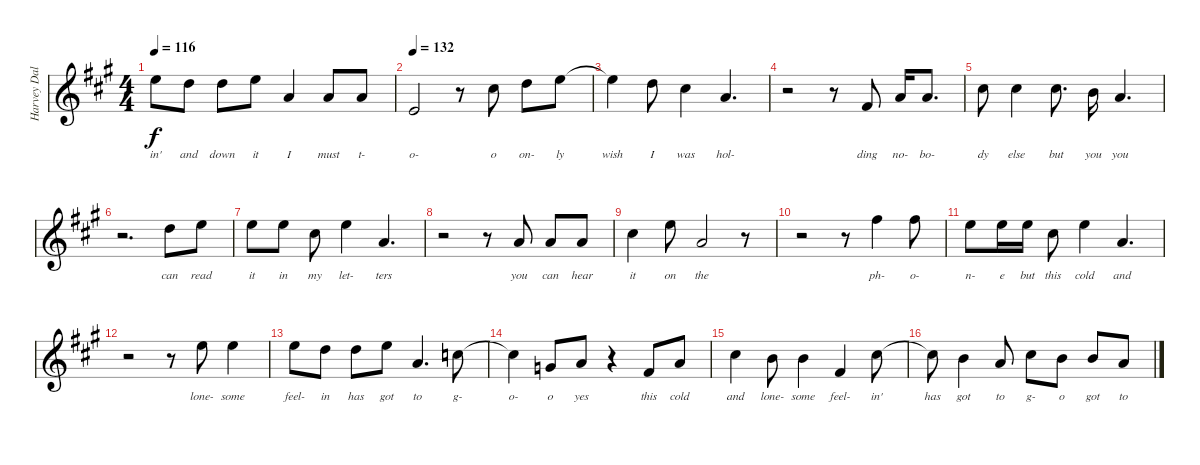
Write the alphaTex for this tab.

\track ("Harvey Dalton Arnold Vocals" "Harvey Dal") {instrument contrabass}
\staff {score}
\tuning (E4 B3 G3 D3 A2 E2) {hide}
\ts (4 4)
\tempo 116
\clef g2
\ks a
0.1.8{lyrics (0 "in'") lyrics (1 "") lyrics (2 "") lyrics (3 "") lyrics (4 "") dy f} 3.2.8{lyrics (0 "and") lyrics (1 "") lyrics (2 "") lyrics (3 "") lyrics (4 "")} 3.2.8{lyrics (0 "down") lyrics (1 "") lyrics (2 "") lyrics (3 "") lyrics (4 "")} 0.1.8{lyrics (0 "it") lyrics (1 "") lyrics (2 "") lyrics (3 "") lyrics (4 "")} 2.3.4{lyrics (0 "I") lyrics (1 "") lyrics (2 "") lyrics (3 "") lyrics (4 "")} 2.3.8{lyrics (0 "must") lyrics (1 "") lyrics (2 "") lyrics (3 "") lyrics (4 "")} 2.3.8{lyrics (0 "t-") lyrics (1 "") lyrics (2 "") lyrics (3 "") lyrics (4 "")} |
\tempo 132
2.4.2{lyrics (0 "o-") lyrics (1 "") lyrics (2 "") lyrics (3 "") lyrics (4 "")} r.8 2.2.8{lyrics (0 "o") lyrics (1 "") lyrics (2 "") lyrics (3 "") lyrics (4 "")} 3.2.8{lyrics (0 "on-") lyrics (1 "") lyrics (2 "") lyrics (3 "") lyrics (4 "")} 0.1.8{lyrics (0 "ly") lyrics (1 "") lyrics (2 "") lyrics (3 "") lyrics (4 "")} |
0.1{t}.4{lyrics (0 "wish") lyrics (1 "") lyrics (2 "") lyrics (3 "") lyrics (4 "")} 3.2.8{lyrics (0 "I") lyrics (1 "") lyrics (2 "") lyrics (3 "") lyrics (4 "")} 2.2.4{lyrics (0 "was") lyrics (1 "") lyrics (2 "") lyrics (3 "") lyrics (4 "")} 2.3.4{d lyrics (0 "hol-") lyrics (1 "") lyrics (2 "") lyrics (3 "") lyrics (4 "")} |
r.2 r.8 4.4.8{lyrics (0 "ding") lyrics (1 "") lyrics (2 "") lyrics (3 "") lyrics (4 "")} 2.3.16{lyrics (0 "no-") lyrics (1 "") lyrics (2 "") lyrics (3 "") lyrics (4 "")} 2.3.8{d lyrics (0 "bo-") lyrics (1 "") lyrics (2 "") lyrics (3 "") lyrics (4 "")} |
2.2.8{lyrics (0 "dy") lyrics (1 "") lyrics (2 "") lyrics (3 "") lyrics (4 "")} 2.2.4{lyrics (0 "else") lyrics (1 "") lyrics (2 "") lyrics (3 "") lyrics (4 "")} 2.2.8{d lyrics (0 "but") lyrics (1 "") lyrics (2 "") lyrics (3 "") lyrics (4 "")} 4.3.16{lyrics (0 "you") lyrics (1 "") lyrics (2 "") lyrics (3 "") lyrics (4 "")} 2.3.4{d lyrics (0 "you") lyrics (1 "") lyrics (2 "") lyrics (3 "") lyrics (4 "")} |
r.2{d} 3.2.8{lyrics (0 "can") lyrics (1 "") lyrics (2 "") lyrics (3 "") lyrics (4 "")} 0.1.8{lyrics (0 "read") lyrics (1 "") lyrics (2 "") lyrics (3 "") lyrics (4 "")} |
0.1.8{lyrics (0 "it") lyrics (1 "") lyrics (2 "") lyrics (3 "") lyrics (4 "")} 0.1.8{lyrics (0 "in") lyrics (1 "") lyrics (2 "") lyrics (3 "") lyrics (4 "")} 2.2.8{lyrics (0 "my") lyrics (1 "") lyrics (2 "") lyrics (3 "") lyrics (4 "")} 0.1.4{lyrics (0 "let-") lyrics (1 "") lyrics (2 "") lyrics (3 "") lyrics (4 "")} 2.3.4{d lyrics (0 "ters") lyrics (1 "") lyrics (2 "") lyrics (3 "") lyrics (4 "")} |
r.2 r.8 2.3.8{lyrics (0 "you") lyrics (1 "") lyrics (2 "") lyrics (3 "") lyrics (4 "")} 2.3.8{lyrics (0 "can") lyrics (1 "") lyrics (2 "") lyrics (3 "") lyrics (4 "")} 2.3.8{lyrics (0 "hear") lyrics (1 "") lyrics (2 "") lyrics (3 "") lyrics (4 "")} |
2.2.4{lyrics (0 "it") lyrics (1 "") lyrics (2 "") lyrics (3 "") lyrics (4 "")} 0.1.8{lyrics (0 "on") lyrics (1 "") lyrics (2 "") lyrics (3 "") lyrics (4 "")} 2.3.2{lyrics (0 "the") lyrics (1 "") lyrics (2 "") lyrics (3 "") lyrics (4 "")} r.8 |
r.2 r.8 2.1.4{lyrics (0 "ph-") lyrics (1 "") lyrics (2 "") lyrics (3 "") lyrics (4 "")} 2.1.8{lyrics (0 "o-") lyrics (1 "") lyrics (2 "") lyrics (3 "") lyrics (4 "")} |
0.1.8{lyrics (0 "n-") lyrics (1 "") lyrics (2 "") lyrics (3 "") lyrics (4 "")} 0.1.16{lyrics (0 "e") lyrics (1 "") lyrics (2 "") lyrics (3 "") lyrics (4 "")} 0.1.16{lyrics (0 "but") lyrics (1 "") lyrics (2 "") lyrics (3 "") lyrics (4 "")} 2.2.8{lyrics (0 "this") lyrics (1 "") lyrics (2 "") lyrics (3 "") lyrics (4 "")} 0.1.4{lyrics (0 "cold") lyrics (1 "") lyrics (2 "") lyrics (3 "") lyrics (4 "")} 2.3.4{d lyrics (0 "and") lyrics (1 "") lyrics (2 "") lyrics (3 "") lyrics (4 "")} |
r.2 r.8 0.1.8{lyrics (0 "lone-") lyrics (1 "") lyrics (2 "") lyrics (3 "") lyrics (4 "")} 0.1.4{lyrics (0 "some") lyrics (1 "") lyrics (2 "") lyrics (3 "") lyrics (4 "")} |
0.1.8{lyrics (0 "feel-") lyrics (1 "") lyrics (2 "") lyrics (3 "") lyrics (4 "")} 3.2.8{lyrics (0 "in") lyrics (1 "") lyrics (2 "") lyrics (3 "") lyrics (4 "")} 3.2.8{lyrics (0 "has") lyrics (1 "") lyrics (2 "") lyrics (3 "") lyrics (4 "")} 0.1.8{lyrics (0 "got") lyrics (1 "") lyrics (2 "") lyrics (3 "") lyrics (4 "")} 2.3.4{d lyrics (0 "to") lyrics (1 "") lyrics (2 "") lyrics (3 "") lyrics (4 "")} 5.3.8{lyrics (0 "g-") lyrics (1 "") lyrics (2 "") lyrics (3 "") lyrics (4 "")} |
5.3{t}.4{lyrics (0 "o-") lyrics (1 "") lyrics (2 "") lyrics (3 "") lyrics (4 "")} 0.3.8{lyrics (0 "o") lyrics (1 "") lyrics (2 "") lyrics (3 "") lyrics (4 "")} 2.3.8{lyrics (0 "yes") lyrics (1 "") lyrics (2 "") lyrics (3 "") lyrics (4 "")} r.4 4.4.8{lyrics (0 "this") lyrics (1 "") lyrics (2 "") lyrics (3 "") lyrics (4 "")} 2.3.8{lyrics (0 "cold") lyrics (1 "") lyrics (2 "") lyrics (3 "") lyrics (4 "")} |
2.2.4{lyrics (0 "and") lyrics (1 "") lyrics (2 "") lyrics (3 "") lyrics (4 "")} 4.3.8{lyrics (0 "lone-") lyrics (1 "") lyrics (2 "") lyrics (3 "") lyrics (4 "")} 4.3.4{lyrics (0 "some") lyrics (1 "") lyrics (2 "") lyrics (3 "") lyrics (4 "")} 4.4.4{lyrics (0 "feel-") lyrics (1 "") lyrics (2 "") lyrics (3 "") lyrics (4 "")} 2.2.8{lyrics (0 "in'") lyrics (1 "") lyrics (2 "") lyrics (3 "") lyrics (4 "")} |
2.2{t}.8{lyrics (0 "has") lyrics (1 "") lyrics (2 "") lyrics (3 "") lyrics (4 "")} 4.3.4{lyrics (0 "got") lyrics (1 "") lyrics (2 "") lyrics (3 "") lyrics (4 "")} 2.3.8{lyrics (0 "to") lyrics (1 "") lyrics (2 "") lyrics (3 "") lyrics (4 "")} 2.2.8{lyrics (0 "g-") lyrics (1 "") lyrics (2 "") lyrics (3 "") lyrics (4 "")} 4.3.8{lyrics (0 "o") lyrics (1 "") lyrics (2 "") lyrics (3 "") lyrics (4 "")} 4.3.8{lyrics (0 "got") lyrics (1 "") lyrics (2 "") lyrics (3 "") lyrics (4 "")} 2.3.8{lyrics (0 "to") lyrics (1 "") lyrics (2 "") lyrics (3 "") lyrics (4 "")}
